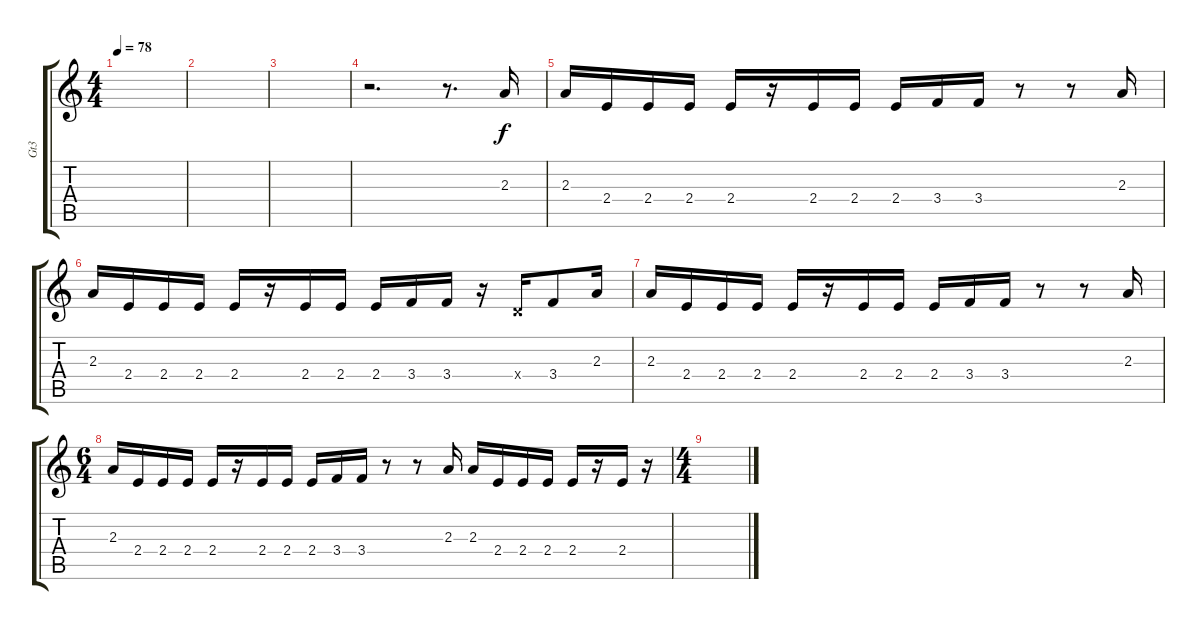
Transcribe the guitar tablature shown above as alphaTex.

\track ("Gt3" "Gt3") {instrument electricguitarmuted}
\staff {score tabs}
\tuning (E4 B3 G3 D3 A2 E2) {hide}
\ts (4 4)
\tempo 78
\clef g2
\ks c
|
|
|
r.2{d} r.8{d} 2.3.16 |
2.3.16 2.4.16 2.4.16 2.4.16 2.4.16 r.16 2.4.16 2.4.16 2.4.16 3.4.16 3.4.16 r.8 r.8 2.3.16 |
2.3.16 2.4.16 2.4.16 2.4.16 2.4.16 r.16 2.4.16 2.4.16 2.4.16 3.4.16 3.4.16 r.16 0.4{x}.16 3.4.8 2.3.16 |
2.3.16 2.4.16 2.4.16 2.4.16 2.4.16 r.16 2.4.16 2.4.16 2.4.16 3.4.16 3.4.16 r.8 r.8 2.3.16 |
\ts (6 4)
2.3.16 2.4.16 2.4.16 2.4.16 2.4.16 r.16 2.4.16 2.4.16 2.4.16 3.4.16 3.4.16 r.8 r.8 2.3.16 2.3.16 2.4.16 2.4.16 2.4.16 2.4.16 r.16 2.4.16 r.16 |
\ts (4 4)
